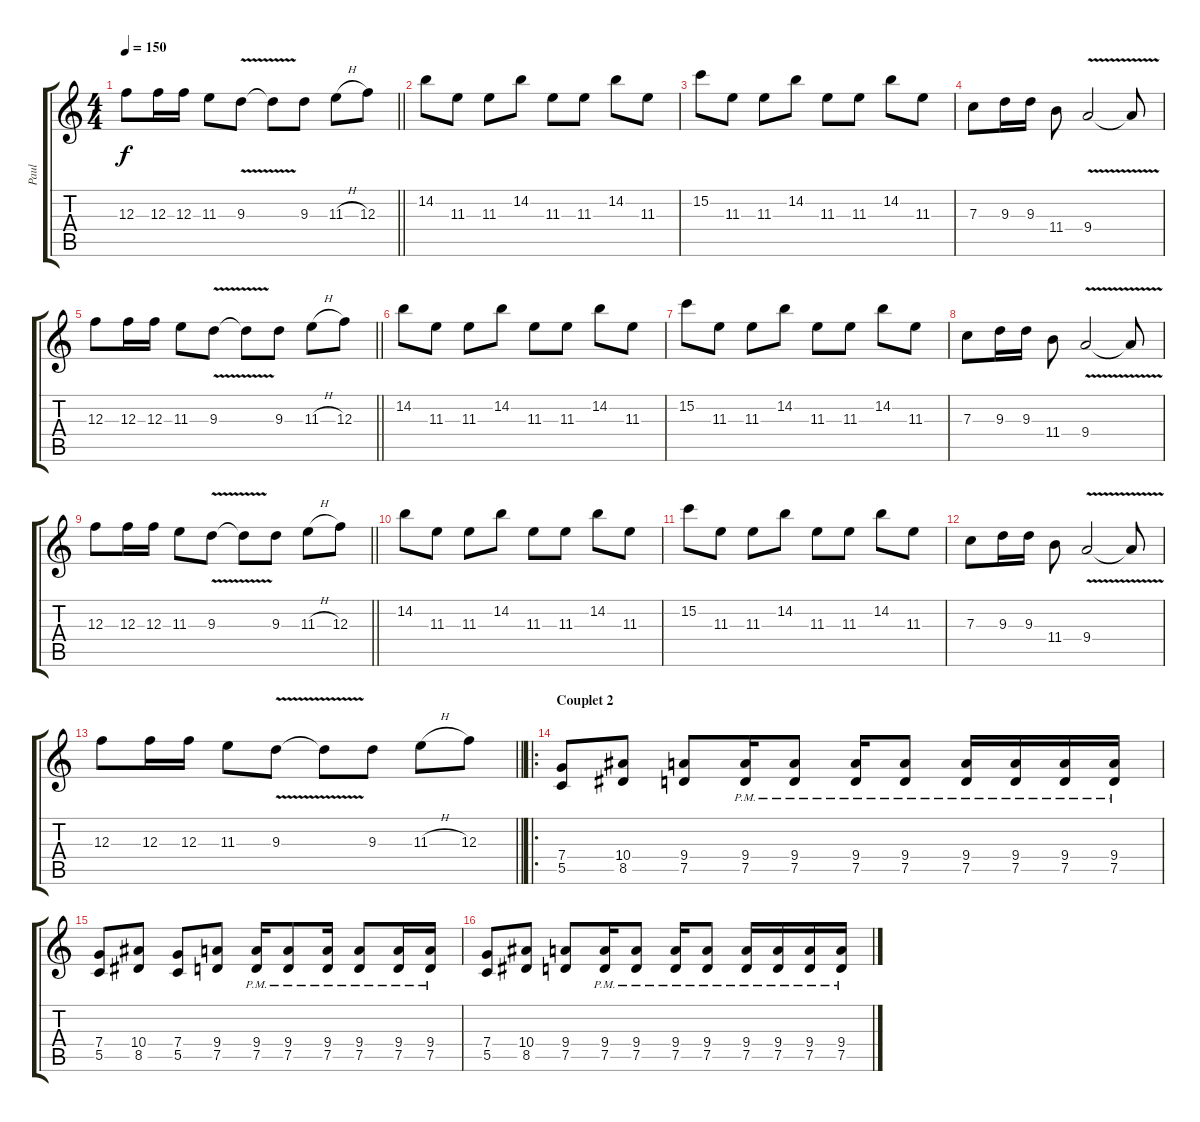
\track ("Paul" "Paul") {instrument distortionguitar}
\staff {score tabs}
\tuning (D4 A3 F3 C3 G2 D2) {hide}
\ts (4 4)
\tempo 150
\clef g2
\barLineRight lightlight
\ks c
12.3.8{dy f} 12.3.16 12.3.16 11.3.8 9.3{v}.8 9.3{v t}.8 9.3.8 11.3{h}.8 12.3.8 |
14.2.8 11.3.8 11.3.8 14.2.8 11.3.8 11.3.8 14.2.8 11.3.8 |
15.2.8 11.3.8 11.3.8 14.2.8 11.3.8 11.3.8 14.2.8 11.3.8 |
7.3.8 9.3.16 9.3.16 11.4.8 9.4{v}.2 9.4{v t}.8 |
\barLineRight lightlight
12.3.8 12.3.16 12.3.16 11.3.8 9.3{v}.8 9.3{v t}.8 9.3.8 11.3{h}.8 12.3.8 |
14.2.8 11.3.8 11.3.8 14.2.8 11.3.8 11.3.8 14.2.8 11.3.8 |
15.2.8 11.3.8 11.3.8 14.2.8 11.3.8 11.3.8 14.2.8 11.3.8 |
7.3.8 9.3.16 9.3.16 11.4.8 9.4{v}.2 9.4{v t}.8 |
\barLineRight lightlight
12.3.8 12.3.16 12.3.16 11.3.8 9.3{v}.8 9.3{v t}.8 9.3.8 11.3{h}.8 12.3.8 |
14.2.8 11.3.8 11.3.8 14.2.8 11.3.8 11.3.8 14.2.8 11.3.8 |
15.2.8 11.3.8 11.3.8 14.2.8 11.3.8 11.3.8 14.2.8 11.3.8 |
7.3.8 9.3.16 9.3.16 11.4.8 9.4{v}.2 9.4{v t}.8 |
\barLineRight lightlight
12.3.8 12.3.16 12.3.16 11.3.8 9.3{v}.8 9.3{v t}.8 9.3.8 11.3{h}.8 12.3.8 |
\ro
\section ("" "Couplet 2")
(7.4 5.5).8 (10.4 8.5).8 (9.4 7.5).8 (9.4{pm} 7.5{pm}).16 (9.4{pm} 7.5{pm}).8 (9.4{pm} 7.5{pm}).16 (9.4{pm} 7.5{pm}).8 (9.4{pm} 7.5{pm}).16 (9.4{pm} 7.5{pm}).16 (9.4{pm} 7.5{pm}).16 (9.4{pm} 7.5{pm}).16 |
(7.4 5.5).8 (10.4 8.5).8 (7.4 5.5).8 (9.4 7.5).8 (9.4{pm} 7.5{pm}).16 (9.4{pm} 7.5{pm}).8 (9.4{pm} 7.5{pm}).16 (9.4{pm} 7.5{pm}).8 (9.4{pm} 7.5{pm}).16 (9.4{pm} 7.5{pm}).16 |
(7.4 5.5).8 (10.4 8.5).8 (9.4 7.5).8 (9.4{pm} 7.5{pm}).16 (9.4{pm} 7.5{pm}).8 (9.4{pm} 7.5{pm}).16 (9.4{pm} 7.5{pm}).8 (9.4{pm} 7.5{pm}).16 (9.4{pm} 7.5{pm}).16 (9.4{pm} 7.5{pm}).16 (9.4{pm} 7.5{pm}).16
